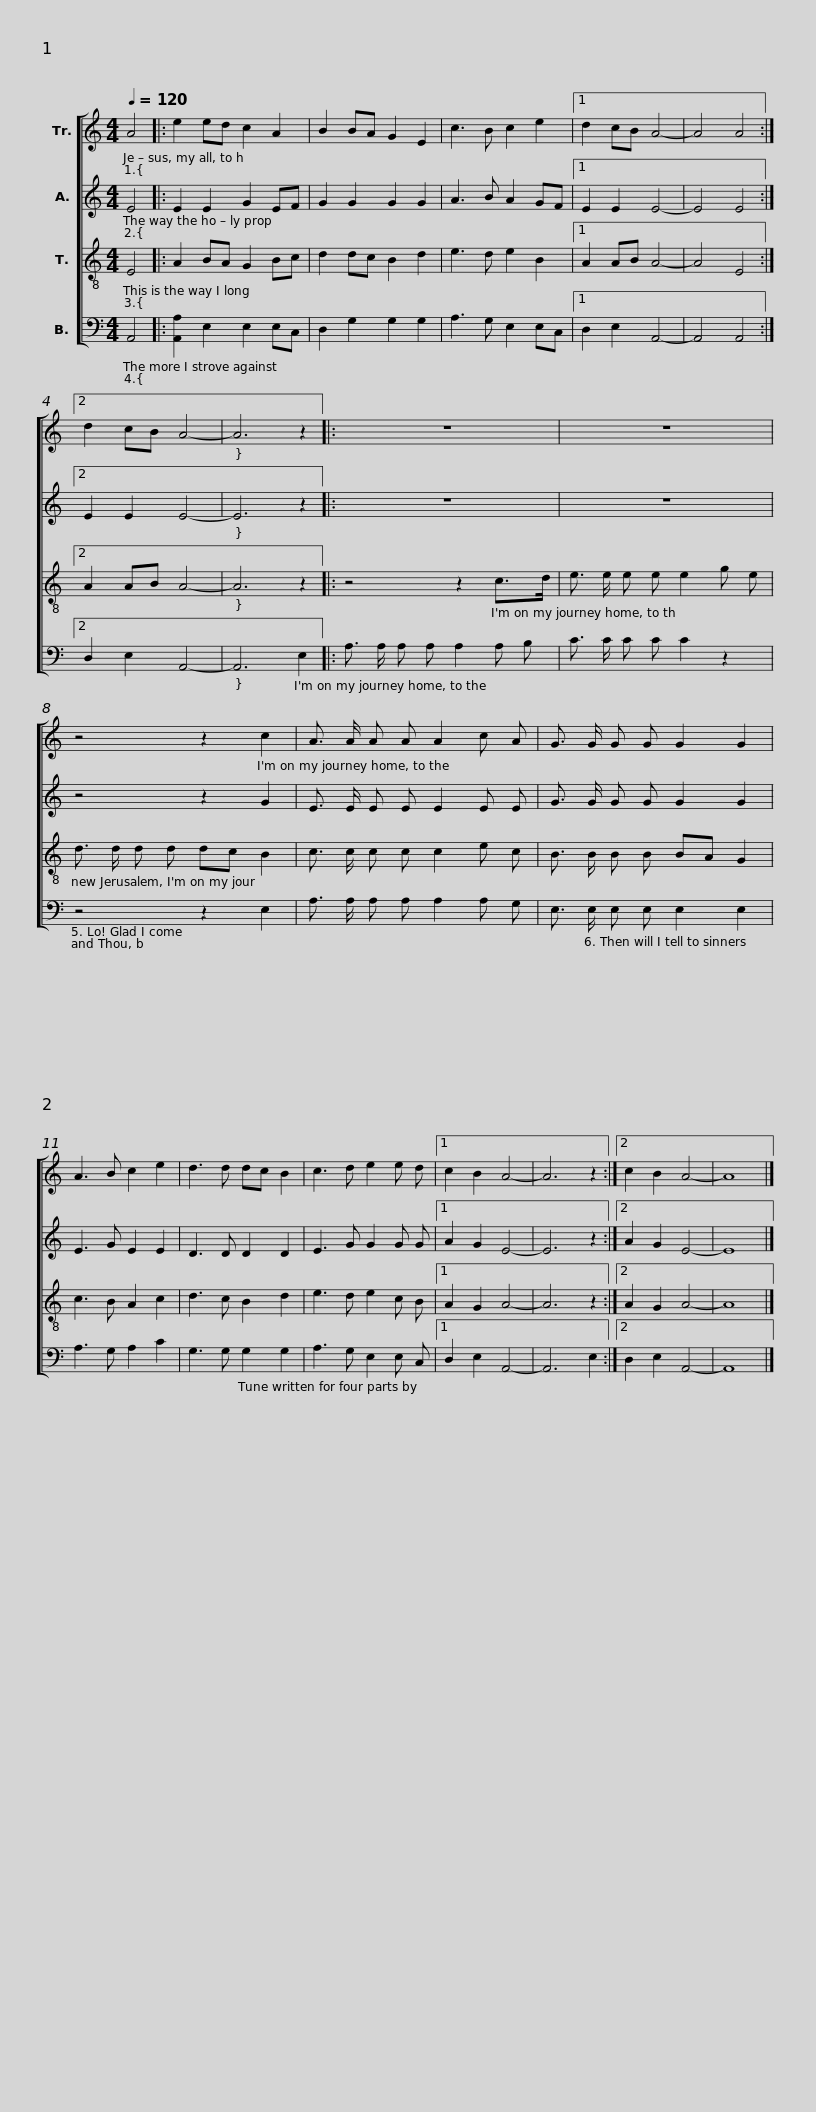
X:1
%%score [ 1 2 3 4 ]
L:1/8
Q:1/4=120
M:4/4
I:linebreak $
K:C
V:1 treble
V:2 treble
V:3 treble-8
V:4 bass
V:1
 A4 |: e2 ed c2 A2 | B2 BA G2 E2 | c3 B c2 e2 |1 d2 cB A4- | %5
 A4 A4 :|2 d2 cB A4- | A6 z2 |: z8 | z8 |$ %10
 z4 z2 c2 | A3/2 A/ A A A2 c A | G3/2 G/ G G G2 G2 | A3 B c2 e2 | d3 d dc B2 | %15
 c3 d e2 e d |1 c2 B2 A4- | A6 z2 :|2 c2 B2 A4- |$ A8 |] %20
V:2
 E4 |: E2 E2 G2 EF | G2 G2 G2 G2 | A3 B A2 GF |1 E2 E2 E4- | %5
 E4 E4 :|2 E2 E2 E4- | E6 z2 |: z8 | z8 |$ %10
 z4 z2 G2 | E3/2 E/ E E E2 E E | G3/2 G/ G G G2 G2 | E3 G E2 E2 | D3 D D2 D2 | %15
 E3 G G2 G G |1 A2 G2 E4- | E6 z2 :|2 A2 G2 E4- |$ E8 |] %20
V:3
 E4 |: A2 BA G2 Bc | d2 dc B2 d2 | e3 d e2 B2 |1 A2 AB A4- | %5
 A4 E4 :|2 A2 AB A4- | A6 z2 |: z4 z2 c>d | e3/2 e/ e e e2 g e |$ %10
 d3/2 d/ d d dc B2 | c3/2 c/ c c c2 e c | B3/2 B/ B B BA G2 | c3 B A2 c2 | d3 c B2 d2 | %15
 e3 d e2 c B |1 A2 G2 A4- | A6 z2 :|2 A2 G2 A4- |$ A8 |] %20
V:4
 A,,4 |: [A,,A,]2 E,2 E,2 E,C, | D,2 G,2 G,2 G,2 | A,3 G, E,2 E,C, |1 D,2 E,2 A,,4- | %5
 A,,4 A,,4 :|2 D,2 E,2 A,,4- | A,,6 E,2 |: A,3/2 A,/ A, A, A,2 A, B, | C3/2 C/ C C C2 z2 |$ %10
 z4 z2 E,2 | A,3/2 A,/ A, A, A,2 A, G, | E,3/2 E,/ E, E, E,2 E,2 | A,3 G, A,2 C2 | G,3 G, G,2 G,2 | %15
 A,3 G, E,2 E, C, |1 D,2 E,2 A,,4- | A,,6 E,2 :|2 D,2 E,2 A,,4- |$ A,,8 |] %20
